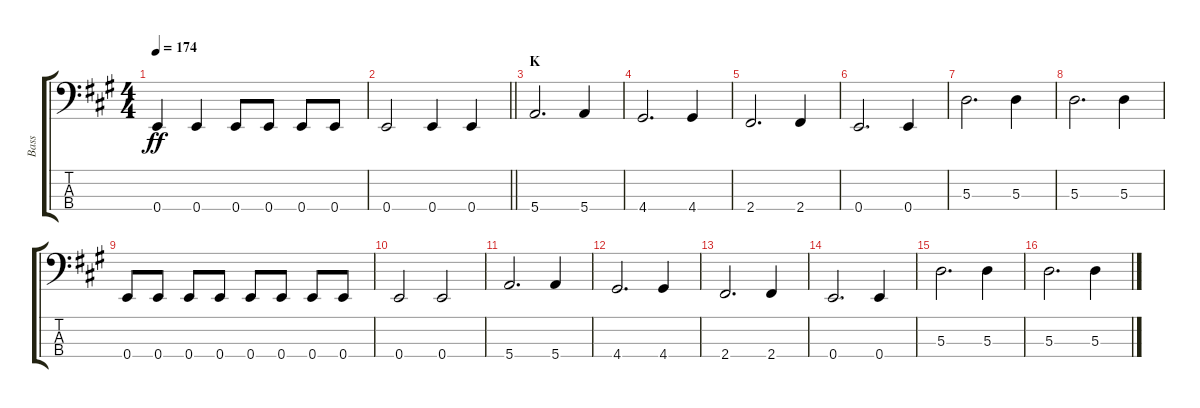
\track ("Bass" "Bass") {instrument electricbasspick}
\staff {score tabs}
\tuning (G2 D2 A1 E1) {hide}
\ts (4 4)
\tempo 174
\clef f4
\ks a
0.4.4{dy ff} 0.4.4 0.4.8 0.4.8 0.4.8 0.4.8 |
\barLineRight lightlight
0.4.2 0.4.4 0.4.4 |
\section ("" "K")
5.4.2{d} 5.4.4 |
4.4.2{d} 4.4.4 |
2.4.2{d} 2.4.4 |
0.4.2{d} 0.4.4 |
5.3.2{d} 5.3.4 |
5.3.2{d} 5.3.4 |
0.4.8 0.4.8 0.4.8 0.4.8 0.4.8 0.4.8 0.4.8 0.4.8 |
0.4.2 0.4.2 |
5.4.2{d} 5.4.4 |
4.4.2{d} 4.4.4 |
2.4.2{d} 2.4.4 |
0.4.2{d} 0.4.4 |
5.3.2{d} 5.3.4 |
5.3.2{d} 5.3.4
